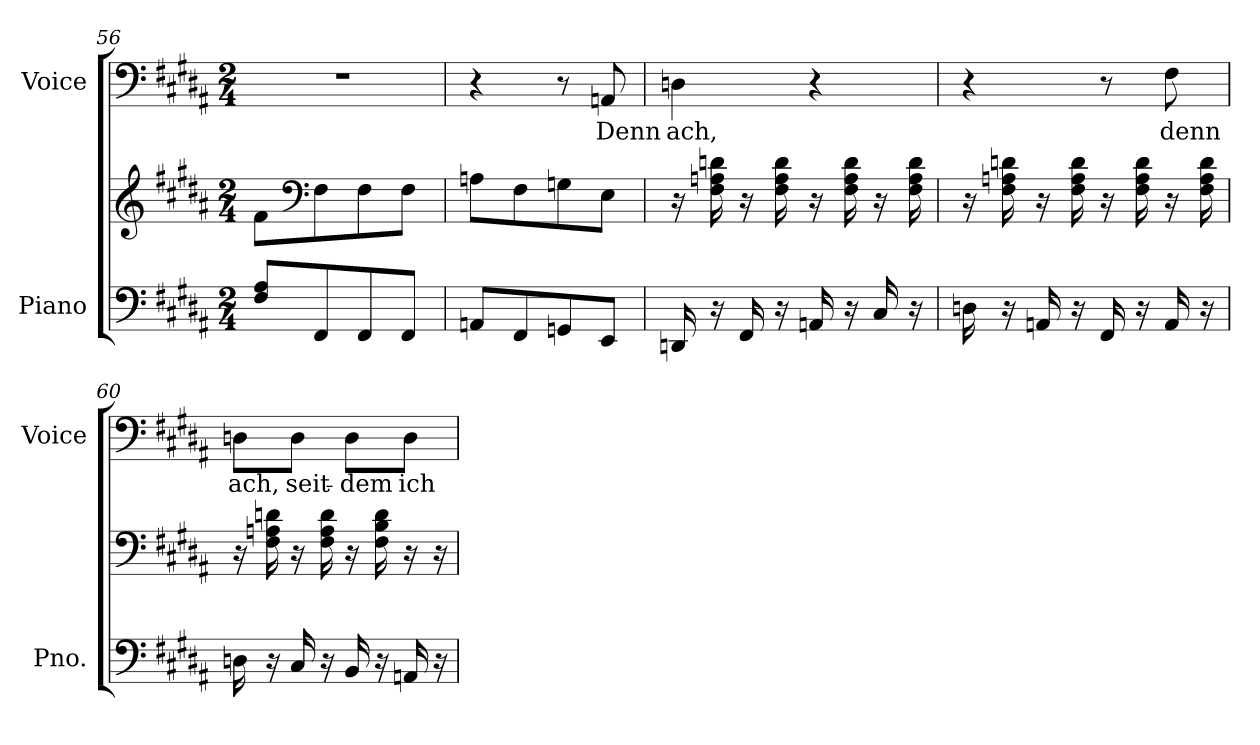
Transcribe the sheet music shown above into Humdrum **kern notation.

**kern	**kern	**kern	**text
*part2	*part2	*part1	*part1
*staff3	*staff2	*staff1	*staff1
*I"Piano	*	*I"Voice	*
*I'Pno.	*	*I'Voice	*
!!LO:LB:g=z
*clefF4	*clefG2	*clefF4	*
*k[f#c#g#d#a#]	*k[f#c#g#d#a#]	*k[f#c#g#d#a#]	*
*B:	*B:	*B:	*
*M2/4	*M2/4	*M2/4	*
=56	=56	=56	=56
!	!	!LO:N:vis=1	!
8F#i/ 8A#iL	8f#i\L	2r	.
*	*clefF4	*	*
8FF#i/	8F#i\	.	.
8FF#i/	8F#i\	.	.
8FF#i/J	8F#i\J	.	.
=57	=57	=57	=57
8AAni/L	8Ani\L	4r	.
8FF#i/	8F#i\	.	.
8GGni/	8Gni\	8r	.
!	!	!	!LO:LY:b:color=#000000
8EEi/J	8Ei\J	8AAni/	Denn
=58	=58	=58	=58
!	!	!	!LO:LY:b:color=#000000
16DDni/	16r	4Dni\	ach,
16r	16F#i\ 16Ani 16dni	.	.
16FF#i/	16r	.	.
16r	16F#i\ 16Ai 16di	.	.
16AAni/	16r	4r	.
16r	16F#i\ 16Ai 16di	.	.
16C#i/	16r	.	.
16r	16F#i\ 16Ai 16di	.	.
=59	=59	=59	=59
16Dni\	16r	4r	.
16r	16F#i\ 16Ani 16dni	.	.
16AAni/	16r	.	.
16r	16F#i\ 16Ai 16di	.	.
16FF#i/	16r	8r	.
16r	16F#i\ 16Ai 16di	.	.
!	!	!	!LO:LY:b:color=#000000
16AAi/	16r	8F#i\	denn
16r	16F#i\ 16Ai 16di	.	.
=60	=60	=60	=60
!	!	!	!LO:LY:b:color=#000000
16Dni\	16r	8Dni\L	ach,
16r	16F#i\ 16Ani 16dni	.	.
!	!	!	!LO:LY:b:color=#000000
16C#i/	16r	8Di\J	seit-
16r	16F#i\ 16Ai 16di	.	.
!	!	!	!LO:LY:b:color=#000000
16BBi/	16r	8Di\L	-dem
16r	16F#i\ 16Bi 16di	.	.
!	!	!	!LO:LY:b:color=#000000
16AAni/	16r	8Di\J	ich
16r	16r	.	.
=	=	=	=
*-	*-	*-	*-
